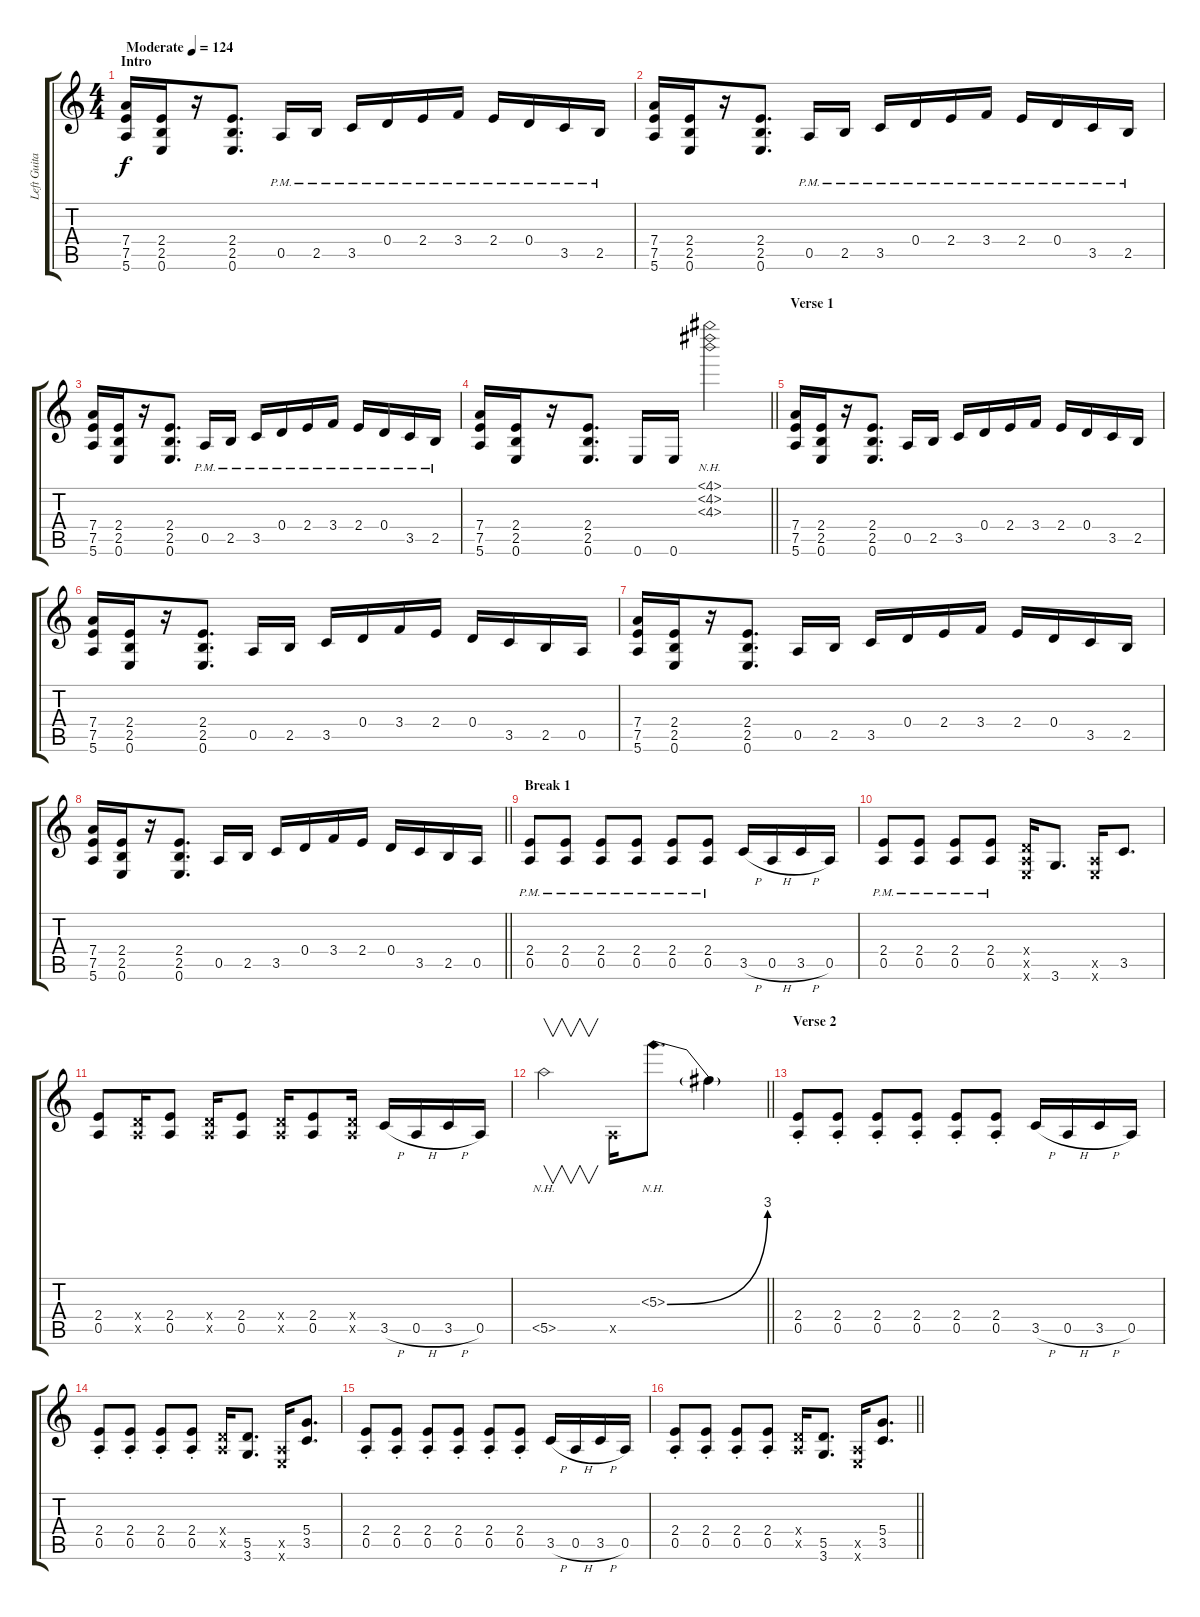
\track ("Left Guitar" "Left Guita") {instrument distortionguitar}
\staff {score tabs}
\tuning (E4 B3 G3 D3 A2 E2) {hide}
\ts (4 4)
\section ("" "Intro")
\tempo (124 "Moderate")
\clef g2
\ks c
(7.4 7.5 5.6).16{dy f instrument distortionguitar} (2.4 2.5 0.6).16 r.16 (2.4 2.5 0.6).8{d} 0.5{pm}.16 2.5{pm}.16 3.5{pm}.16 0.4{pm}.16 2.4{pm}.16 3.4{pm}.16 2.4{pm}.16 0.4{pm}.16 3.5{pm}.16 2.5{pm}.16 |
(7.4 7.5 5.6).16 (2.4 2.5 0.6).16 r.16 (2.4 2.5 0.6).8{d} 0.5{pm}.16 2.5{pm}.16 3.5{pm}.16 0.4{pm}.16 2.4{pm}.16 3.4{pm}.16 2.4{pm}.16 0.4{pm}.16 3.5{pm}.16 2.5{pm}.16 |
(7.4 7.5 5.6).16 (2.4 2.5 0.6).16 r.16 (2.4 2.5 0.6).8{d} 0.5{pm}.16 2.5{pm}.16 3.5{pm}.16 0.4{pm}.16 2.4{pm}.16 3.4{pm}.16 2.4{pm}.16 0.4{pm}.16 3.5{pm}.16 2.5{pm}.16 |
\barLineRight lightlight
(7.4 7.5 5.6).16 (2.4 2.5 0.6).16 r.16 (2.4 2.5 0.6).8{d} 0.6.16 0.6.16 (4.1{nh} 4.2{nh} 4.3{nh}).2 |
\section ("" "Verse 1")
(7.4 7.5 5.6).16 (2.4 2.5 0.6).16 r.16 (2.4 2.5 0.6).8{d} 0.5.16 2.5.16 3.5.16 0.4.16 2.4.16 3.4.16 2.4.16 0.4.16 3.5.16 2.5.16 |
(7.4 7.5 5.6).16 (2.4 2.5 0.6).16 r.16 (2.4 2.5 0.6).8{d} 0.5.16 2.5.16 3.5.16 0.4.16 3.4.16 2.4.16 0.4.16 3.5.16 2.5.16 0.5.16 |
(7.4 7.5 5.6).16 (2.4 2.5 0.6).16 r.16 (2.4 2.5 0.6).8{d} 0.5.16 2.5.16 3.5.16 0.4.16 2.4.16 3.4.16 2.4.16 0.4.16 3.5.16 2.5.16 |
\barLineRight lightlight
(7.4 7.5 5.6).16 (2.4 2.5 0.6).16 r.16 (2.4 2.5 0.6).8{d} 0.5.16 2.5.16 3.5.16 0.4.16 3.4.16 2.4.16 0.4.16 3.5.16 2.5.16 0.5.16 |
\section ("" "Break 1")
(2.4{pm} 0.5{pm}).8 (2.4{pm} 0.5{pm}).8 (2.4{pm} 0.5{pm}).8 (2.4{pm} 0.5{pm}).8 (2.4{pm} 0.5{pm}).8 (2.4{pm} 0.5{pm}).8 3.5{h}.16 0.5{h}.16 3.5{h}.16 0.5.16 |
(2.4{pm} 0.5{pm}).8 (2.4{pm} 0.5{pm}).8 (2.4{pm} 0.5{pm}).8 (2.4{pm} 0.5{pm}).8 (0.4{x} 0.5{x} 0.6{x}).16 3.6.8{d} (0.5{x} 0.6{x}).16 3.5.8{d} |
(2.4 0.5).8 (0.4{x} 0.5{x}).16 (2.4 0.5).8 (0.4{x} 0.5{x}).16 (2.4 0.5).8 (0.4{x} 0.5{x}).16 (2.4 0.5).8 (0.4{x} 0.5{x}).16 3.5{h}.16 0.5{h}.16 3.5{h}.16 0.5.16 |
\barLineRight lightlight
5.5{nh}.2{v} 0.5{x}.16 5.3{be (bend 0 0 60 12) nh}.8{d} 5.3{t}.4 |
\section ("" "Verse 2")
(2.4{st} 0.5{st}).8 (2.4{st} 0.5{st}).8 (2.4{st} 0.5{st}).8 (2.4{st} 0.5{st}).8 (2.4{st} 0.5{st}).8 (2.4{st} 0.5{st}).8 3.5{h}.16 0.5{h}.16 3.5{h}.16 0.5.16 |
(2.4{st} 0.5{st}).8 (2.4{st} 0.5{st}).8 (2.4{st} 0.5{st}).8 (2.4{st} 0.5{st}).8 (0.4{x} 0.5{x}).16 (5.5 3.6).8{d} (0.5{x} 0.6{x}).16 (5.4 3.5).8{d} |
(2.4{st} 0.5{st}).8 (2.4{st} 0.5{st}).8 (2.4{st} 0.5{st}).8 (2.4{st} 0.5{st}).8 (2.4{st} 0.5{st}).8 (2.4{st} 0.5{st}).8 3.5{h}.16 0.5{h}.16 3.5{h}.16 0.5.16 |
\barLineRight lightlight
(2.4{st} 0.5{st}).8 (2.4{st} 0.5{st}).8 (2.4{st} 0.5{st}).8 (2.4{st} 0.5{st}).8 (0.4{x} 0.5{x}).16 (5.5 3.6).8{d} (0.5{x} 0.6{x}).16 (5.4 3.5).8{d}
